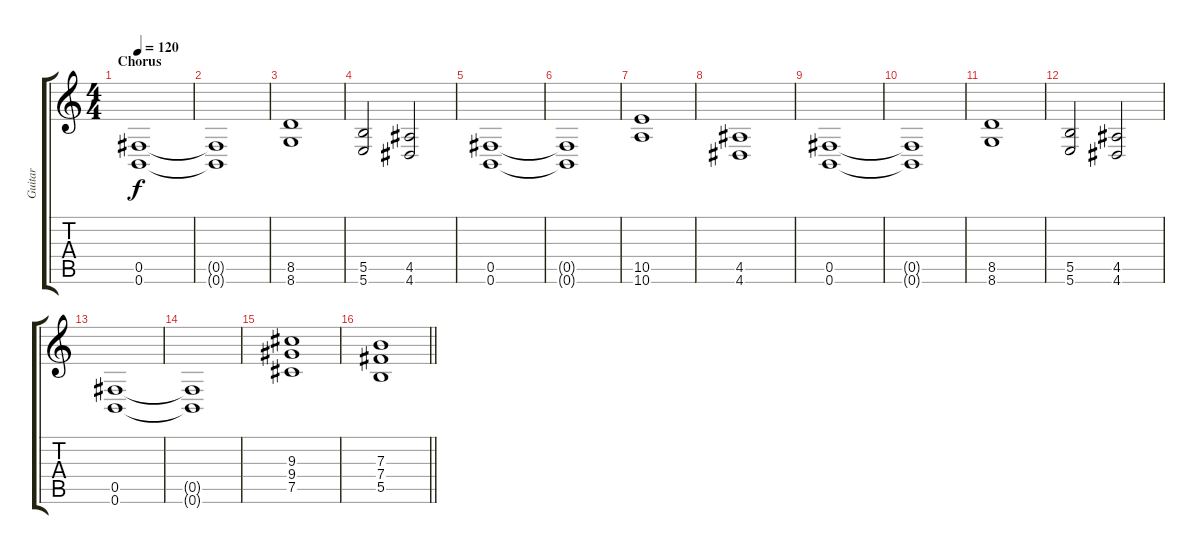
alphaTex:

\track ("Guitar" "Guitar") {instrument distortionguitar bank 255}
\staff {score tabs}
\tuning (Db4 Ab3 E3 B2 Gb2 B1) {hide}
\ts (4 4)
\section ("" "Chorus")
\tempo 120
\clef g2
\ks c
(0.5 0.6).1{dy f} |
(0.5{t} 0.6{t}).1 |
(8.5 8.6).1 |
(5.5 5.6).2 (4.5 4.6).2 |
(0.5 0.6).1 |
(0.5{t} 0.6{t}).1 |
(10.5 10.6).1 |
(4.5 4.6).1 |
(0.5 0.6).1 |
(0.5{t} 0.6{t}).1 |
(8.5 8.6).1 |
(5.5 5.6).2 (4.5 4.6).2 |
(0.5 0.6).1 |
(0.5{t} 0.6{t}).1 |
(9.3 9.4 7.5).1 |
\barLineRight lightlight
(7.3 7.4 5.5).1
